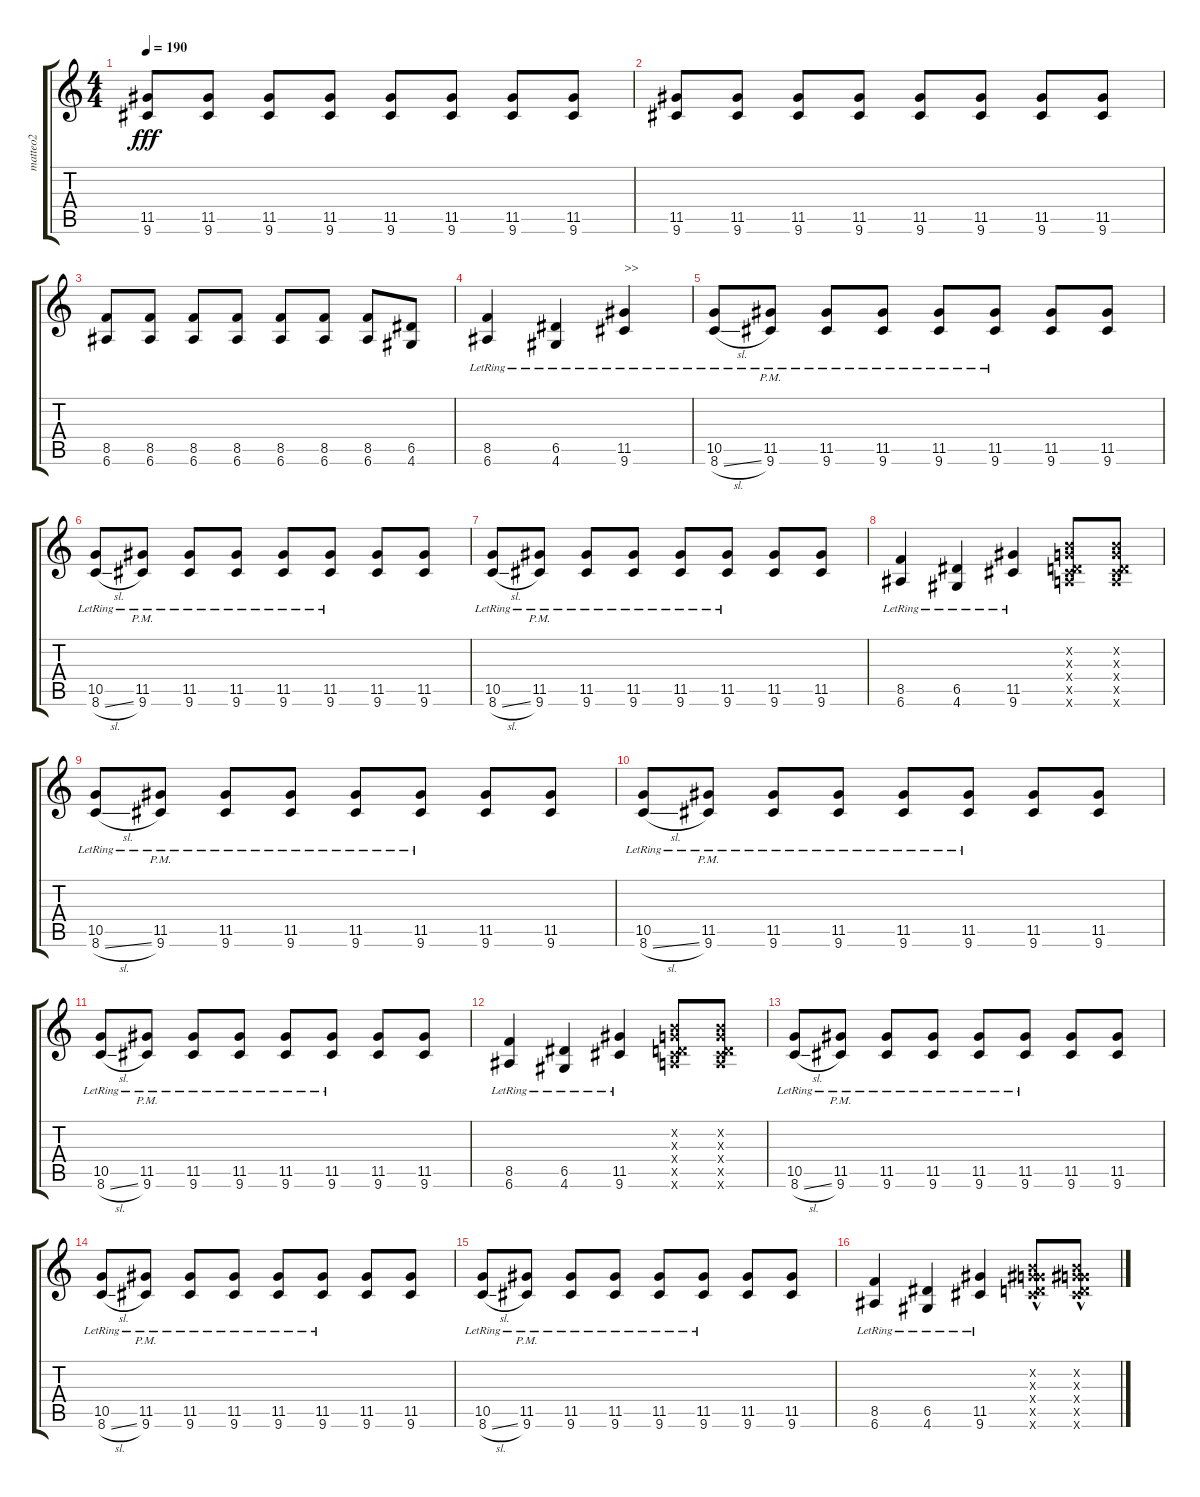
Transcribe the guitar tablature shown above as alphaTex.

\track ("matteo2" "matteo2") {instrument overdrivenguitar}
\staff {score tabs}
\tuning (E4 B3 G3 D3 A2 E2) {hide}
\ts (4 4)
\tempo 190
\clef g2
\ks c
(11.5 9.6).8{dy fff} (11.5 9.6).8 (11.5 9.6).8 (11.5 9.6).8 (11.5 9.6).8 (11.5 9.6).8 (11.5 9.6).8 (11.5 9.6).8 |
(11.5 9.6).8 (11.5 9.6).8 (11.5 9.6).8 (11.5 9.6).8 (11.5 9.6).8 (11.5 9.6).8 (11.5 9.6).8 (11.5 9.6).8 |
(8.5 6.6).8 (8.5 6.6).8 (8.5 6.6).8 (8.5 6.6).8 (8.5 6.6).8 (8.5 6.6).8 (8.5 6.6).8 (6.5 4.6).8 |
(8.5{lr} 6.6{lr}).4 (6.5{lr} 4.6{lr}).4 (11.5{lr} 9.6{lr}).4{txt ">>"} |
(10.5{lr} 8.6{sl lr}).8 (11.5{pm lr} 9.6{pm lr}).8 (11.5{lr} 9.6{lr}).8 (11.5{lr} 9.6{lr}).8 (11.5{lr} 9.6{lr}).8 (11.5{lr} 9.6{lr}).8 (11.5 9.6).8 (11.5 9.6).8 |
(10.5{lr} 8.6{sl lr}).8 (11.5{pm lr} 9.6{pm lr}).8 (11.5{lr} 9.6{lr}).8 (11.5{lr} 9.6{lr}).8 (11.5{lr} 9.6{lr}).8 (11.5{lr} 9.6{lr}).8 (11.5 9.6).8 (11.5 9.6).8 |
(10.5{lr} 8.6{sl lr}).8 (11.5{pm lr} 9.6{pm lr}).8 (11.5{lr} 9.6{lr}).8 (11.5{lr} 9.6{lr}).8 (11.5{lr} 9.6{lr}).8 (11.5{lr} 9.6{lr}).8 (11.5 9.6).8 (11.5 9.6).8 |
(8.5{lr} 6.6{lr}).4 (6.5{lr} 4.6{lr}).4 (11.5{lr} 9.6{lr}).4 (0.2{x} 0.3{x} 0.4{x} 0.5{x} 9.6{x}).8 (0.2{x} 0.3{x} 0.4{x} 0.5{x} 9.6{x}).8 |
(10.5{lr} 8.6{sl lr}).8 (11.5{pm lr} 9.6{pm lr}).8 (11.5{lr} 9.6{lr}).8 (11.5{lr} 9.6{lr}).8 (11.5{lr} 9.6{lr}).8 (11.5{lr} 9.6{lr}).8 (11.5 9.6).8 (11.5 9.6).8 |
(10.5{lr} 8.6{sl lr}).8 (11.5{pm lr} 9.6{pm lr}).8 (11.5{lr} 9.6{lr}).8 (11.5{lr} 9.6{lr}).8 (11.5{lr} 9.6{lr}).8 (11.5{lr} 9.6{lr}).8 (11.5 9.6).8 (11.5 9.6).8 |
(10.5{lr} 8.6{sl lr}).8 (11.5{pm lr} 9.6{pm lr}).8 (11.5{lr} 9.6{lr}).8 (11.5{lr} 9.6{lr}).8 (11.5{lr} 9.6{lr}).8 (11.5{lr} 9.6{lr}).8 (11.5 9.6).8 (11.5 9.6).8 |
(8.5{lr} 6.6{lr}).4 (6.5{lr} 4.6{lr}).4 (11.5{lr} 9.6{lr}).4 (0.2{x} 0.3{x} 0.4{x} 0.5{x} 9.6{x}).8 (0.2{x} 0.3{x} 0.4{x} 0.5{x} 9.6{x}).8 |
(10.5{lr} 8.6{sl lr}).8 (11.5{pm lr} 9.6{pm lr}).8 (11.5{lr} 9.6{lr}).8 (11.5{lr} 9.6{lr}).8 (11.5{lr} 9.6{lr}).8 (11.5{lr} 9.6{lr}).8 (11.5 9.6).8 (11.5 9.6).8 |
(10.5{lr} 8.6{sl lr}).8 (11.5{pm lr} 9.6{pm lr}).8 (11.5{lr} 9.6{lr}).8 (11.5{lr} 9.6{lr}).8 (11.5{lr} 9.6{lr}).8 (11.5{lr} 9.6{lr}).8 (11.5 9.6).8 (11.5 9.6).8 |
(10.5{lr} 8.6{sl lr}).8 (11.5{pm lr} 9.6{pm lr}).8 (11.5{lr} 9.6{lr}).8 (11.5{lr} 9.6{lr}).8 (11.5{lr} 9.6{lr}).8 (11.5{lr} 9.6{lr}).8 (11.5 9.6).8 (11.5 9.6).8 |
(8.5{lr} 6.6{lr}).4 (6.5{lr} 4.6{lr}).4 (11.5{lr} 9.6{lr}).4 (0.2{x} 0.3{hac x} 0.4{hac x} 11.5{hac x} 9.6{hac x}).8 (0.2{x} 0.3{hac x} 0.4{hac x} 11.5{hac x} 9.6{hac x}).8
